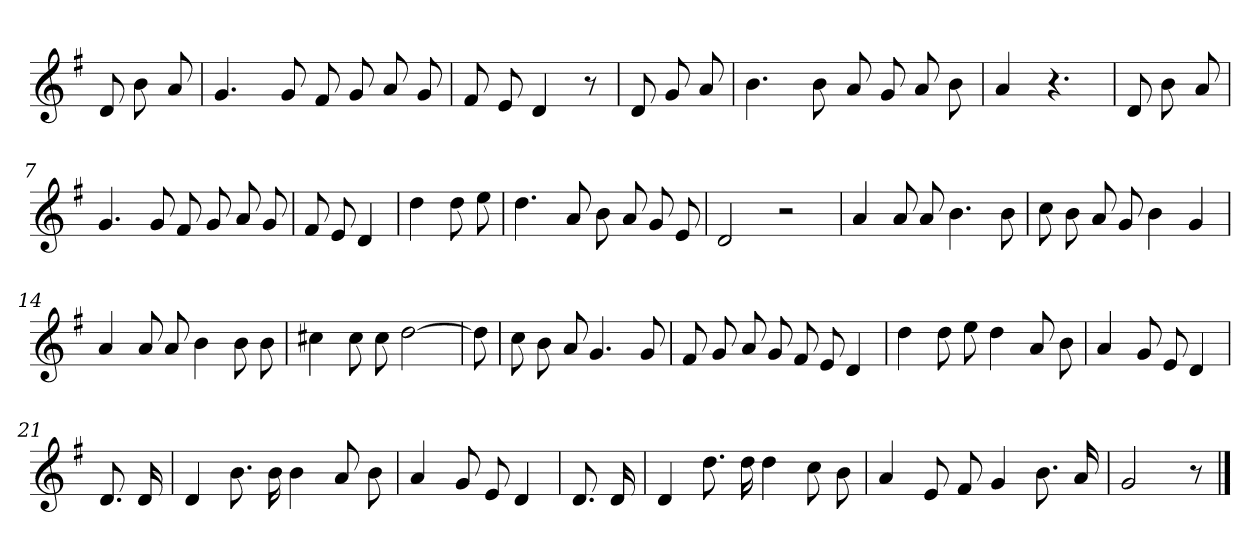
**kern
*part1
*staff1
*clefG2
*k[f#]
*G:
=
8d
8b
8a
=1
4.g
8g
8f#
8g
8a
8g
=2
8f#
8e
4d
8r
=3
8d
8g
8a
=4
4.b
8b
8a
8g
8a
8b
=5
4a
4.r
=6
8d
8b
8a
=7
4.g
8g
8f#
8g
8a
8g
=8
8f#
8e
4d
=9
4dd
8dd
8ee
=10
4.dd
8a
8b
8a
8g
8e
=11
2d
2r
=12
4a
8a
8a
4.b
8b
=13
8cc
8b
8a
8g
4b
4g
=14
4a
8a
8a
4b
8b
8b
=15
4cc#X
8cc#
8cc#
[2dd
=16
8dd]
=17
8cc
8b
8a
4.g
8g
=18
8f#
8g
8a
8g
8f#
8e
4d
=19
4dd
8dd
8ee
4dd
8a
8b
=20
4a
8g
8e
4d
=21
8.d
16d
=22
4d
8.b
16b
4b
8a
8b
=23
4a
8g
8e
4d
=24
8.d
16d
=25
4d
8.dd
16dd
4dd
8cc
8b
=26
4a
8e
8f#
4g
8.b
16a
=27
2g
8r
==
*-
